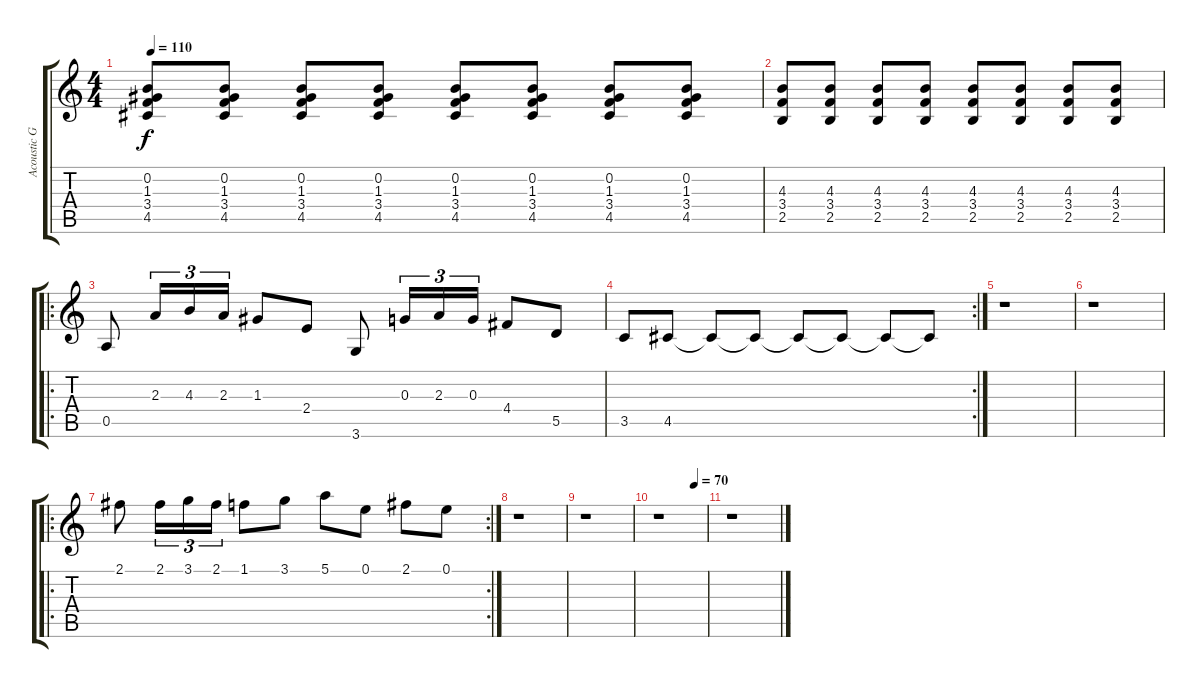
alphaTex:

\track ("Acoustic Guitar" "Acoustic G") {instrument acousticguitarsteel}
\staff {score tabs}
\tuning (E4 B3 G3 D3 A2 E2) {hide}
\ts (4 4)
\tempo 110
\clef g2
\ks c
(0.2 1.3 3.4 4.5).8{dy f} (0.2 1.3 3.4 4.5).8 (0.2 1.3 3.4 4.5).8 (0.2 1.3 3.4 4.5).8 (0.2 1.3 3.4 4.5).8 (0.2 1.3 3.4 4.5).8 (0.2 1.3 3.4 4.5).8 (0.2 1.3 3.4 4.5).8 |
(4.3 3.4 2.5).8 (4.3 3.4 2.5).8 (4.3 3.4 2.5).8 (4.3 3.4 2.5).8 (4.3 3.4 2.5).8 (4.3 3.4 2.5).8 (4.3 3.4 2.5).8 (4.3 3.4 2.5).8 |
\ro
0.5.8{instrument overdrivenguitar} 2.3.16{tu (3 2)} 4.3.16{tu (3 2)} 2.3.16{tu (3 2)} 1.3.8 2.4.8 3.6.8 0.3.16{tu (3 2)} 2.3.16{tu (3 2)} 0.3.16{tu (3 2)} 4.4.8 5.5.8 |
\rc 2
3.5.8 4.5.8 4.5{t}.8 4.5{t}.8 4.5{t}.8 4.5{t}.8 4.5{t}.8 4.5{t}.8 |
r.1 |
r.1 |
\ro
\rc 2
2.1.8 2.1.16{tu (3 2)} 3.1.16{tu (3 2)} 2.1.16{tu (3 2)} 1.1.8 3.1.8 5.1.8 0.1.8 2.1.8 0.1.8 |
r.1 |
r.1 |
\tempo (70 0.75)
r.1 |
r.1
